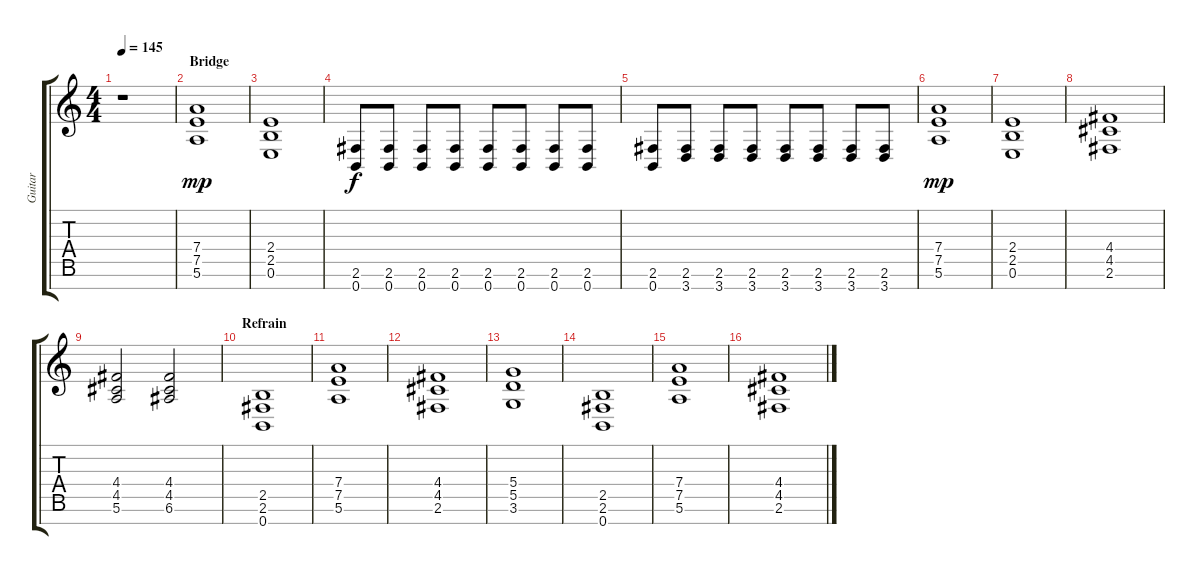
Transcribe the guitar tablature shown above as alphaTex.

\track ("Guitar" "Guitar") {instrument distortionguitar}
\staff {score tabs}
\tuning (E4 B3 G3 D3 A2 E2 B1) {hide}
\ts (4 4)
\tempo 145
\clef g2
\ks c
r.1{dy f} |
\section ("" "Bridge")
(7.4 7.5 5.6).1{dy mp volume 10} |
(2.4 2.5 0.6).1 |
(2.6 0.7).8{dy f} (2.6 0.7).8 (2.6 0.7).8 (2.6 0.7).8 (2.6 0.7).8 (2.6 0.7).8 (2.6 0.7).8 (2.6 0.7).8 |
(2.6 0.7).8 (2.6 3.7).8 (2.6 3.7).8 (2.6 3.7).8 (2.6 3.7).8 (2.6 3.7).8 (2.6 3.7).8 (2.6 3.7).8 |
(7.4 7.5 5.6).1{dy mp} |
(2.4 2.5 0.6).1 |
(4.4 4.5 2.6).1 |
(4.4 4.5 5.6).2 (4.4 4.5 6.6).2 |
\section ("" "Refrain")
(2.5 2.6 0.7).1{volume 16} |
(7.4 7.5 5.6).1 |
(4.4 4.5 2.6).1 |
(5.4 5.5 3.6).1 |
(2.5 2.6 0.7).1 |
(7.4 7.5 5.6).1 |
(4.4 4.5 2.6).1
